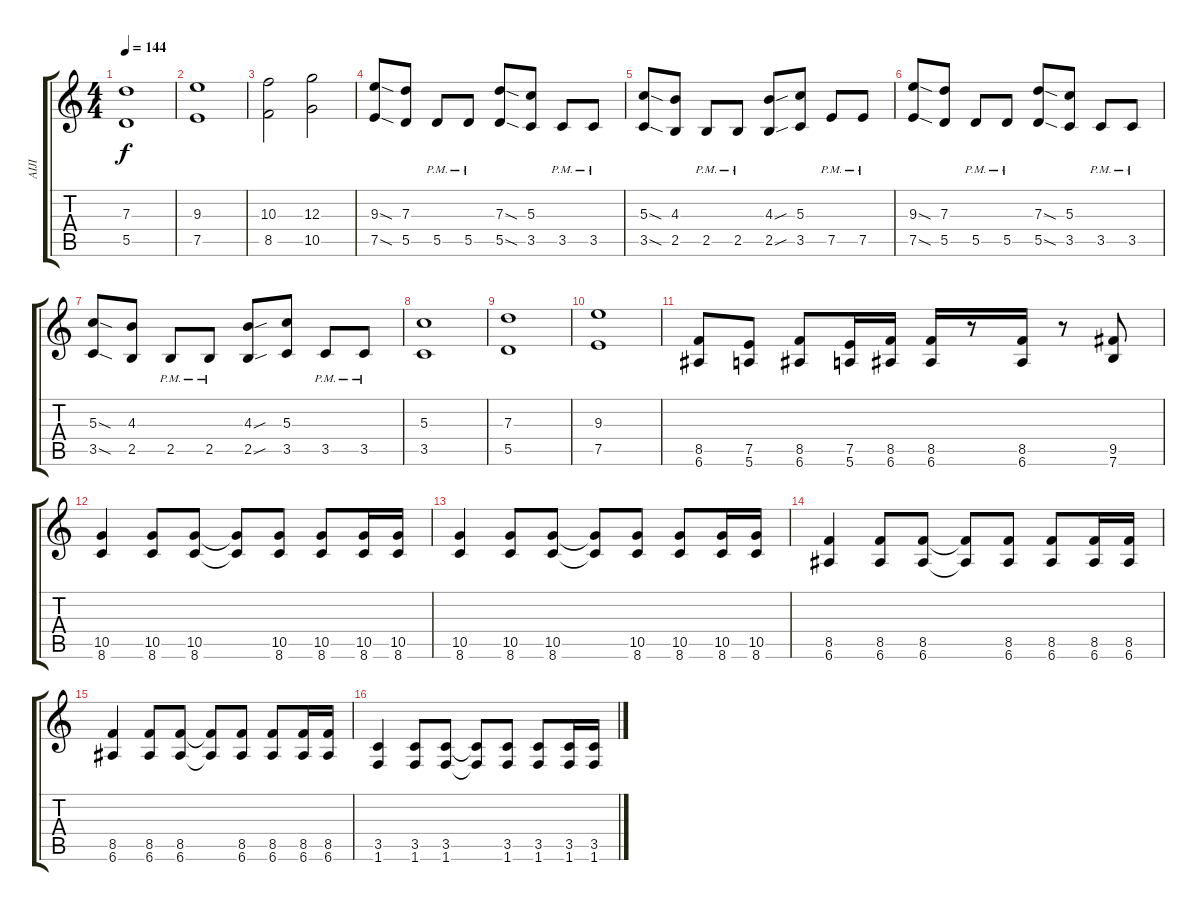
\track ("AIJI" "AIJI") {instrument distortionguitar}
\staff {score tabs}
\tuning (E4 B3 G3 D3 A2 E2) {hide}
\ts (4 4)
\tempo 144
\clef g2
\ks c
(7.3 5.5).1{dy f} |
(9.3 7.5).1 |
(10.3 8.5).2 (12.3 10.5).2 |
(9.3{sod} 7.5{sod}).8 (7.3 5.5).8 5.5{pm}.8 5.5{pm}.8 (7.3{sod} 5.5{sod}).8 (5.3 3.5).8 3.5{pm}.8 3.5{pm}.8 |
(5.3{sod} 3.5{sod}).8 (4.3 2.5).8 2.5{pm}.8 2.5{pm}.8 (4.3{sou} 2.5{sou}).8 (5.3 3.5).8 7.5{pm}.8 7.5{pm}.8 |
(9.3{sod} 7.5{sod}).8 (7.3 5.5).8 5.5{pm}.8 5.5{pm}.8 (7.3{sod} 5.5{sod}).8 (5.3 3.5).8 3.5{pm}.8 3.5{pm}.8 |
(5.3{sod} 3.5{sod}).8 (4.3 2.5).8 2.5{pm}.8 2.5{pm}.8 (4.3{sou} 2.5{sou}).8 (5.3 3.5).8 3.5{pm}.8 3.5{pm}.8 |
(5.3 3.5).1 |
(7.3 5.5).1 |
(9.3 7.5).1 |
(8.5 6.6).8 (7.5 5.6).8 (8.5 6.6).8 (7.5 5.6).16 (8.5 6.6).16 (8.5 6.6).16 r.8 (8.5 6.6).16 r.8 (9.5 7.6).8 |
(10.5 8.6).4 (10.5 8.6).8 (10.5 8.6).8 (10.5{t} 8.6{t}).8 (10.5 8.6).8 (10.5 8.6).8 (10.5 8.6).16 (10.5 8.6).16 |
(10.5 8.6).4 (10.5 8.6).8 (10.5 8.6).8 (10.5{t} 8.6{t}).8 (10.5 8.6).8 (10.5 8.6).8 (10.5 8.6).16 (10.5 8.6).16 |
(8.5 6.6).4 (8.5 6.6).8 (8.5 6.6).8 (8.5{t} 6.6{t}).8 (8.5 6.6).8 (8.5 6.6).8 (8.5 6.6).16 (8.5 6.6).16 |
(8.5 6.6).4 (8.5 6.6).8 (8.5 6.6).8 (8.5{t} 6.6{t}).8 (8.5 6.6).8 (8.5 6.6).8 (8.5 6.6).16 (8.5 6.6).16 |
(3.5 1.6).4 (3.5 1.6).8 (3.5 1.6).8 (3.5{t} 1.6{t}).8 (3.5 1.6).8 (3.5 1.6).8 (3.5 1.6).16 (3.5 1.6).16
